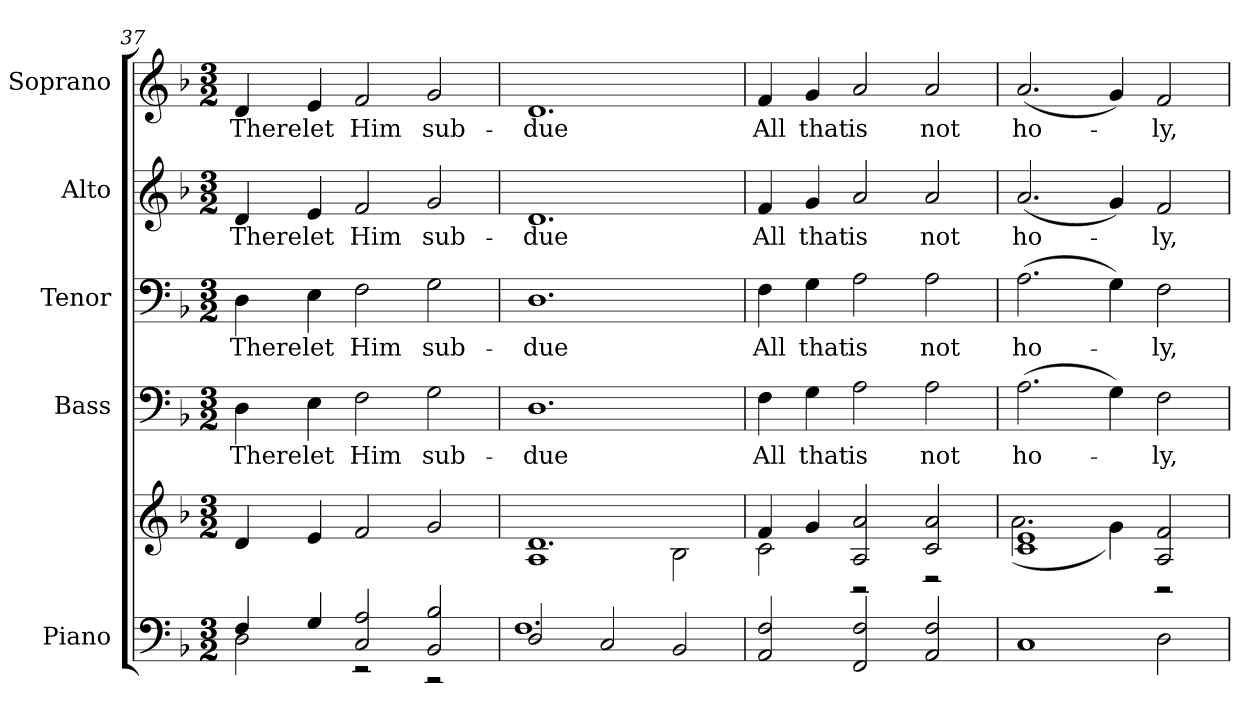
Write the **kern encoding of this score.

**kern	**kern	**kern	**text	**kern	**text	**kern	**text	**kern	**text
*part5	*part5	*part4	*part4	*part3	*part3	*part2	*part2	*part1	*part1
*staff6	*staff5	*staff4	*staff4	*staff3	*staff3	*staff2	*staff2	*staff1	*staff1
*I"Piano	*	*I"Bass	*	*I"Tenor	*	*I"Alto	*	*I"Soprano	*
*I'Pno.	*	*I'B.	*	*I'T.	*	*I'A.	*	*I'S.	*
*clefF4	*clefG2	*clefF4	*	*clefF4	*	*clefG2	*	*clefG2	*
*k[b-]	*k[b-]	*k[b-]	*	*k[b-]	*	*k[b-]	*	*k[b-]	*
*F:	*F:	*F:	*	*F:	*	*F:	*	*F:	*
*M3/2	*M3/2	*M3/2	*	*M3/2	*	*M3/2	*	*M3/2	*
=37	=37	=37	=37	=37	=37	=37	=37	=37	=37
*^	*	*	*	*	*	*	*	*	*
!	!	!	!	!LO:LY:b:color=#000000	!	!	!	!	!	!
!	!	!	!	!	!	!LO:LY:b:color=#000000	!	!	!	!
!	!	!	!	!	!	!	!	!LO:LY:b:color=#000000	!	!
!	!	!	!	!	!	!	!	!	!	!LO:LY:b:color=#000000
4Fi/	2Di\	4di/	4Di\	There	4Di\	There	4di/	There	4di/	There
!	!	!	!	!LO:LY:b:color=#000000	!	!	!	!	!	!
!	!	!	!	!	!	!LO:LY:b:color=#000000	!	!	!	!
!	!	!	!	!	!	!	!	!LO:LY:b:color=#000000	!	!
!	!	!	!	!	!	!	!	!	!	!LO:LY:b:color=#000000
4Gi/	.	4ei/	4Ei\	let	4Ei\	let	4ei/	let	4ei/	let
!	!	!	!	!LO:LY:b:color=#000000	!	!	!	!	!	!
!	!	!	!	!	!	!LO:LY:b:color=#000000	!	!	!	!
!	!	!	!	!	!	!	!	!LO:LY:b:color=#000000	!	!
!	!	!	!	!	!	!	!	!	!	!LO:LY:b:color=#000000
2Ci/ 2Ai	2r	2fi/	2Fi\	Him	2Fi\	Him	2fi/	Him	2fi/	Him
!	!	!	!	!LO:LY:b:color=#000000	!	!	!	!	!	!
!	!	!	!	!	!	!LO:LY:b:color=#000000	!	!	!	!
!	!	!	!	!	!	!	!	!LO:LY:b:color=#000000	!	!
!	!	!	!	!	!	!	!	!	!	!LO:LY:b:color=#000000
2BB-i/ 2B-i	2r	2gi/	2Gi\	sub-	2Gi\	sub-	2gi/	sub-	2gi/	sub-
!!LO:PB:g=z
=38	=38	=38	=38	=38	=38	=38	=38	=38	=38	=38
*	*	*^	*	*	*	*	*	*	*	*
!	!	!	!	!	!LO:LY:b:color=#000000	!	!	!	!	!	!
!	!	!	!	!	!	!	!LO:LY:b:color=#000000	!	!	!	!
!	!	!	!	!	!	!	!	!	!LO:LY:b:color=#000000	!	!
!	!	!	!	!	!	!	!	!	!	!	!LO:LY:b:color=#000000
2Di/	1.Fi	1.di	1Ai	1.Di	-due	1.Di	-due	1.di	-due	1.di	-due
2Ci/	.	.	.	.	.	.	.	.	.	.	.
2BB-i/	.	.	2B-i\	.	.	.	.	.	.	.	.
*v	*v	*	*	*	*	*	*	*	*	*	*
=39	=39	=39	=39	=39	=39	=39	=39	=39	=39	=39
!	!	!	!	!LO:LY:b:color=#000000	!	!	!	!	!	!
!	!	!	!	!	!	!LO:LY:b:color=#000000	!	!	!	!
!	!	!	!	!	!	!	!	!LO:LY:b:color=#000000	!	!
!	!	!	!	!	!	!	!	!	!	!LO:LY:b:color=#000000
2AAi/ 2Fi	4fi/	2ci\	4Fi\	All	4Fi\	All	4fi/	All	4fi/	All
!	!	!	!	!LO:LY:b:color=#000000	!	!	!	!	!	!
!	!	!	!	!	!	!LO:LY:b:color=#000000	!	!	!	!
!	!	!	!	!	!	!	!	!LO:LY:b:color=#000000	!	!
!	!	!	!	!	!	!	!	!	!	!LO:LY:b:color=#000000
.	4gi/	.	4Gi\	that	4Gi\	that	4gi/	that	4gi/	that
!	!	!	!	!LO:LY:b:color=#000000	!	!	!	!	!	!
!	!	!	!	!	!	!LO:LY:b:color=#000000	!	!	!	!
!	!	!	!	!	!	!	!	!LO:LY:b:color=#000000	!	!
!	!	!	!	!	!	!	!	!	!	!LO:LY:b:color=#000000
2FFi/ 2Fi	2Ai/ 2ai	2r	2Ai\	is	2Ai\	is	2ai/	is	2ai/	is
!	!	!	!	!LO:LY:b:color=#000000	!	!	!	!	!	!
!	!	!	!	!	!	!LO:LY:b:color=#000000	!	!	!	!
!	!	!	!	!	!	!	!	!LO:LY:b:color=#000000	!	!
!	!	!	!	!	!	!	!	!	!	!LO:LY:b:color=#000000
2AAi/ 2Fi	2ci/ 2ai	2r	2Ai\	not	2Ai\	not	2ai/	not	2ai/	not
=40	=40	=40	=40	=40	=40	=40	=40	=40	=40	=40
!	!	!	!	!LO:LY:b:color=#000000	!	!	!	!	!	!
!	!	!	!	!	!	!LO:LY:b:color=#000000	!	!	!	!
!	!	!	!	!	!	!	!	!LO:LY:b:color=#000000	!	!
!	!	!	!	!	!	!	!	!	!	!LO:LY:b:color=#000000
1Ci	1ci 1ei	(2.ai\	(2.Ai\	ho-	(2.Ai\	ho-	(2.ai/	ho-	(2.ai/	ho-
.	.	4gi\)	4Gi\)	.	4Gi\)	.	4gi/)	.	4gi/)	.
!	!	!	!	!LO:LY:b:color=#000000	!	!	!	!	!	!
!	!	!	!	!	!	!LO:LY:b:color=#000000	!	!	!	!
!	!	!	!	!	!	!	!	!LO:LY:b:color=#000000	!	!
!	!	!	!	!	!	!	!	!	!	!LO:LY:b:color=#000000
2Di\	2Ai/ 2fi	2r	2Fi\	-ly,	2Fi\	-ly,	2fi/	-ly,	2fi/	-ly,
*	*v	*v	*	*	*	*	*	*	*	*
=	=	=	=	=	=	=	=	=	=
*-	*-	*-	*-	*-	*-	*-	*-	*-	*-
